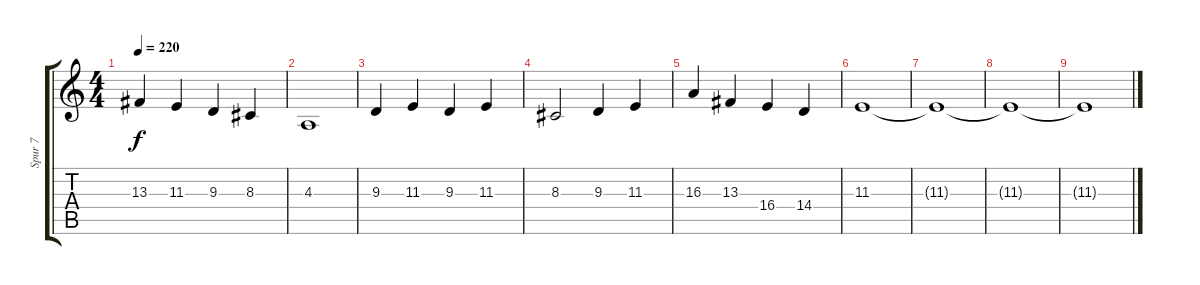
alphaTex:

\track ("Spur 7" "Spur 7") {instrument accordion}
\staff {score tabs}
\tuning (D4 A3 F3 C3 G2 D2) {hide}
\ts (4 4)
\tempo 220
\clef g2
\ks c
13.3.4{dy f} 11.3.4 9.3.4 8.3.4 |
4.3.1 |
9.3.4 11.3.4 9.3.4 11.3.4 |
8.3.2 9.3.4 11.3.4 |
16.3.4 13.3.4 16.4.4 14.4.4 |
11.3.1 |
11.3{t}.1 |
11.3{t}.1 |
11.3{t}.1
